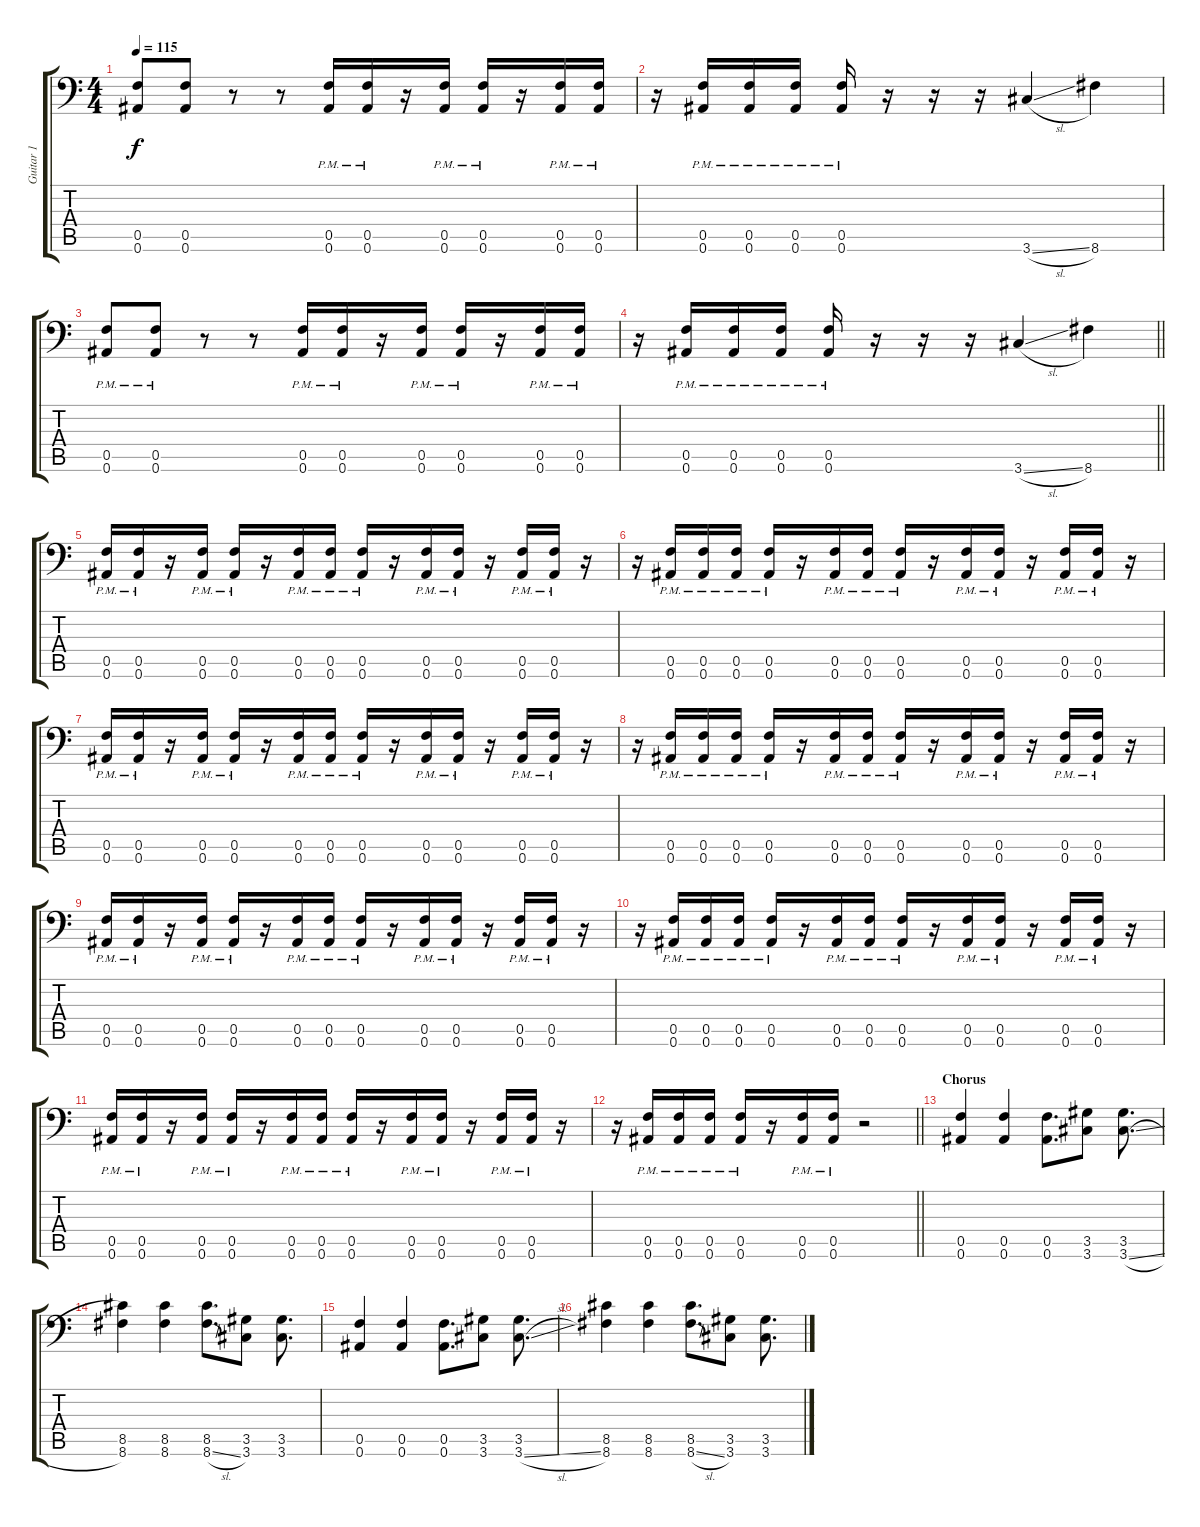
\track ("Guitar 1" "Guitar 1") {instrument distortionguitar}
\staff {score tabs}
\tuning (C4 G3 Eb3 Bb2 F2 Bb1) {hide}
\ts (4 4)
\tempo 115
\clef f4
\ks c
(0.5 0.6).8{dy f} (0.5 0.6).8 r.8 r.8 (0.5{pm} 0.6{pm}).16 (0.5{pm} 0.6{pm}).16 r.16 (0.5{pm} 0.6{pm}).16 (0.5{pm} 0.6{pm}).16 r.16 (0.5{pm} 0.6{pm}).16 (0.5{pm} 0.6{pm}).16 |
r.16 (0.5{pm} 0.6{pm}).16 (0.5{pm} 0.6{pm}).16 (0.5{pm} 0.6{pm}).16 (0.5{pm} 0.6{pm}).16 r.16 r.16 r.16 3.6{sl}.4 8.6.4 |
(0.5{pm} 0.6{pm}).8 (0.5{pm} 0.6{pm}).8 r.8 r.8 (0.5{pm} 0.6{pm}).16 (0.5{pm} 0.6{pm}).16 r.16 (0.5{pm} 0.6{pm}).16 (0.5{pm} 0.6{pm}).16 r.16 (0.5{pm} 0.6{pm}).16 (0.5{pm} 0.6{pm}).16 |
\barLineRight lightlight
r.16 (0.5{pm} 0.6{pm}).16 (0.5{pm} 0.6{pm}).16 (0.5{pm} 0.6{pm}).16 (0.5{pm} 0.6{pm}).16 r.16 r.16 r.16 3.6{sl}.4 8.6.4 |
\section ("" "")
(0.5{pm} 0.6{pm}).16 (0.5{pm} 0.6{pm}).16 r.16 (0.5{pm} 0.6{pm}).16 (0.5{pm} 0.6{pm}).16 r.16 (0.5{pm} 0.6{pm}).16 (0.5{pm} 0.6{pm}).16 (0.5{pm} 0.6{pm}).16 r.16 (0.5{pm} 0.6{pm}).16 (0.5{pm} 0.6{pm}).16 r.16 (0.5{pm} 0.6{pm}).16 (0.5{pm} 0.6{pm}).16 r.16 |
r.16 (0.5{pm} 0.6{pm}).16 (0.5{pm} 0.6{pm}).16 (0.5{pm} 0.6{pm}).16 (0.5{pm} 0.6{pm}).16 r.16 (0.5{pm} 0.6{pm}).16 (0.5{pm} 0.6{pm}).16 (0.5{pm} 0.6{pm}).16 r.16 (0.5{pm} 0.6{pm}).16 (0.5{pm} 0.6{pm}).16 r.16 (0.5{pm} 0.6{pm}).16 (0.5{pm} 0.6{pm}).16 r.16 |
(0.5{pm} 0.6{pm}).16 (0.5{pm} 0.6{pm}).16 r.16 (0.5{pm} 0.6{pm}).16 (0.5{pm} 0.6{pm}).16 r.16 (0.5{pm} 0.6{pm}).16 (0.5{pm} 0.6{pm}).16 (0.5{pm} 0.6{pm}).16 r.16 (0.5{pm} 0.6{pm}).16 (0.5{pm} 0.6{pm}).16 r.16 (0.5{pm} 0.6{pm}).16 (0.5{pm} 0.6{pm}).16 r.16 |
r.16 (0.5{pm} 0.6{pm}).16 (0.5{pm} 0.6{pm}).16 (0.5{pm} 0.6{pm}).16 (0.5{pm} 0.6{pm}).16 r.16 (0.5{pm} 0.6{pm}).16 (0.5{pm} 0.6{pm}).16 (0.5{pm} 0.6{pm}).16 r.16 (0.5{pm} 0.6{pm}).16 (0.5{pm} 0.6{pm}).16 r.16 (0.5{pm} 0.6{pm}).16 (0.5{pm} 0.6{pm}).16 r.16 |
(0.5{pm} 0.6{pm}).16 (0.5{pm} 0.6{pm}).16 r.16 (0.5{pm} 0.6{pm}).16 (0.5{pm} 0.6{pm}).16 r.16 (0.5{pm} 0.6{pm}).16 (0.5{pm} 0.6{pm}).16 (0.5{pm} 0.6{pm}).16 r.16 (0.5{pm} 0.6{pm}).16 (0.5{pm} 0.6{pm}).16 r.16 (0.5{pm} 0.6{pm}).16 (0.5{pm} 0.6{pm}).16 r.16 |
r.16 (0.5{pm} 0.6{pm}).16 (0.5{pm} 0.6{pm}).16 (0.5{pm} 0.6{pm}).16 (0.5{pm} 0.6{pm}).16 r.16 (0.5{pm} 0.6{pm}).16 (0.5{pm} 0.6{pm}).16 (0.5{pm} 0.6{pm}).16 r.16 (0.5{pm} 0.6{pm}).16 (0.5{pm} 0.6{pm}).16 r.16 (0.5{pm} 0.6{pm}).16 (0.5{pm} 0.6{pm}).16 r.16 |
(0.5{pm} 0.6{pm}).16 (0.5{pm} 0.6{pm}).16 r.16 (0.5{pm} 0.6{pm}).16 (0.5{pm} 0.6{pm}).16 r.16 (0.5{pm} 0.6{pm}).16 (0.5{pm} 0.6{pm}).16 (0.5{pm} 0.6{pm}).16 r.16 (0.5{pm} 0.6{pm}).16 (0.5{pm} 0.6{pm}).16 r.16 (0.5{pm} 0.6{pm}).16 (0.5{pm} 0.6{pm}).16 r.16 |
\barLineRight lightlight
r.16 (0.5{pm} 0.6{pm}).16 (0.5{pm} 0.6{pm}).16 (0.5{pm} 0.6{pm}).16 (0.5{pm} 0.6{pm}).16 r.16 (0.5{pm} 0.6{pm}).16 (0.5{pm} 0.6{pm}).16 r.2 |
\section ("" "Chorus")
(0.5 0.6).4 (0.5 0.6).4 (0.5 0.6).8{d} (3.5 3.6).8 (3.5 3.6{sl}).8{d} |
(8.5 8.6).4 (8.5 8.6).4 (8.5 8.6{sl}).8{d} (3.5 3.6).8 (3.5 3.6).8{d} |
(0.5 0.6).4 (0.5 0.6).4 (0.5 0.6).8{d} (3.5 3.6).8 (3.5 3.6{sl}).8{d} |
(8.5 8.6).4 (8.5 8.6).4 (8.5 8.6{sl}).8{d} (3.5 3.6).8 (3.5 3.6).8{d}
